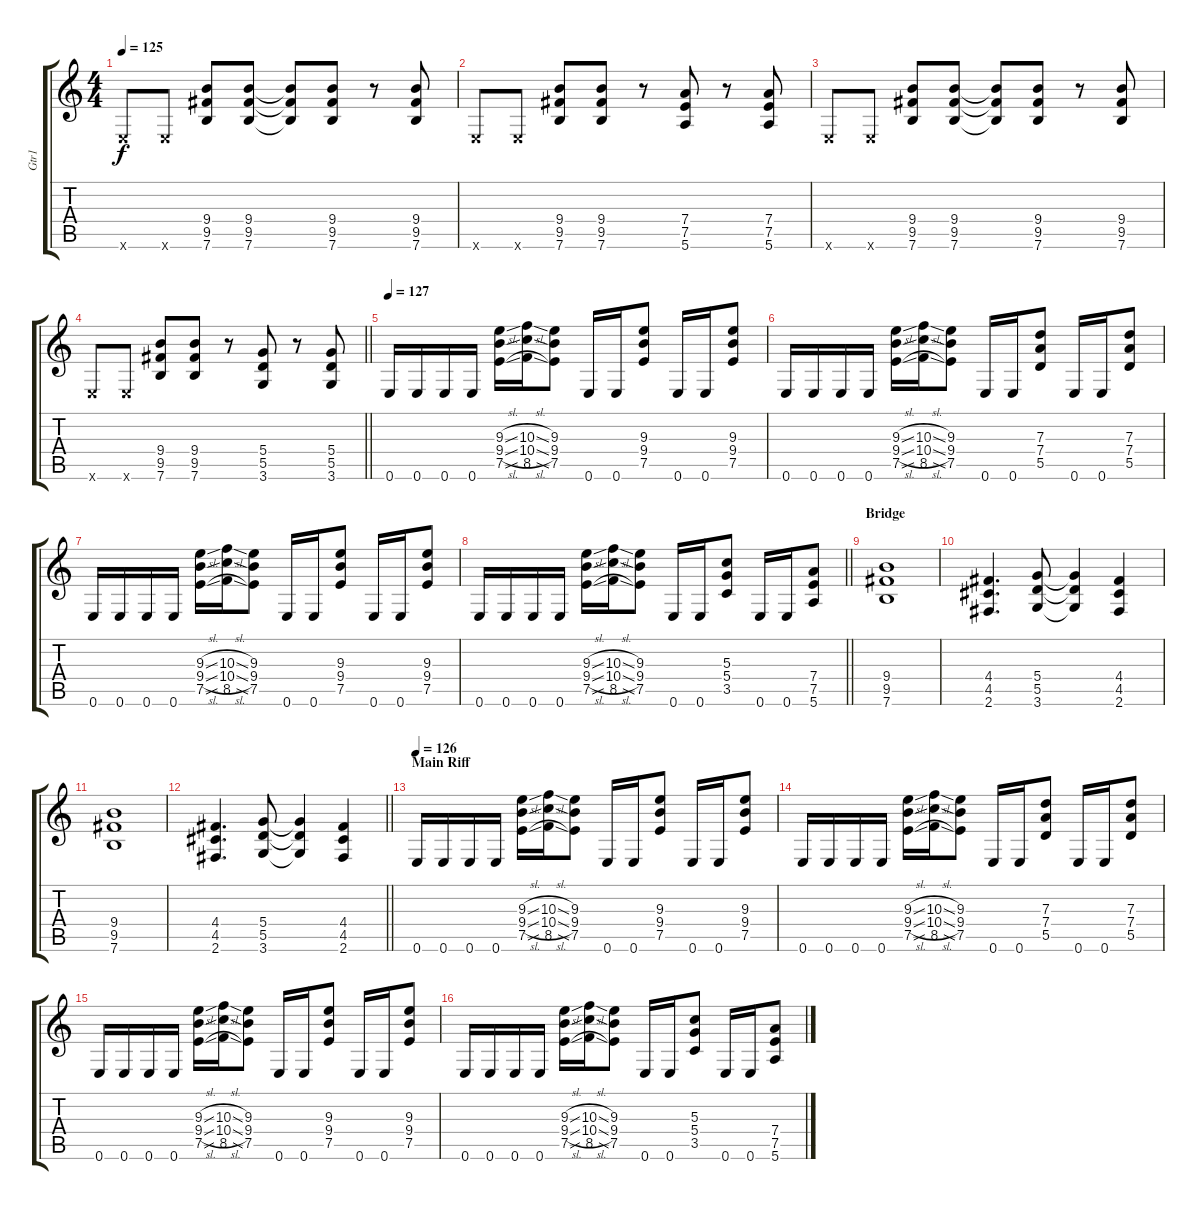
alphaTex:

\track ("Gtr1" "Gtr1") {instrument distortionguitar}
\staff {score tabs}
\tuning (E4 B3 G3 D3 A2 E2) {hide}
\ts (4 4)
\tempo 125
\clef g2
\ks c
0.6{x}.8{dy f} 0.6{x}.8 (9.4 9.5 7.6).8 (9.4 9.5 7.6).8 (9.4{t} 9.5{t} 7.6{t}).8 (9.4 9.5 7.6).8 r.8 (9.4 9.5 7.6).8 |
0.6{x}.8 0.6{x}.8 (9.4 9.5 7.6).8 (9.4 9.5 7.6).8 r.8 (7.4 7.5 5.6).8 r.8 (7.4 7.5 5.6).8 |
0.6{x}.8 0.6{x}.8 (9.4 9.5 7.6).8 (9.4 9.5 7.6).8 (9.4{t} 9.5{t} 7.6{t}).8 (9.4 9.5 7.6).8 r.8 (9.4 9.5 7.6).8 |
\barLineRight lightlight
0.6{x}.8 0.6{x}.8 (9.4 9.5 7.6).8 (9.4 9.5 7.6).8 r.8 (5.4 5.5 3.6).8 r.8 (5.4 5.5 3.6).8 |
\tempo 127
0.6.16 0.6.16 0.6.16 0.6.16 (9.3{sl} 9.4{sl} 7.5{sl}).16 (10.3{sl} 10.4{sl} 8.5{sl}).16 (9.3 9.4 7.5).8 0.6.16 0.6.16 (9.3 9.4 7.5).8 0.6.16 0.6.16 (9.3 9.4 7.5).8 |
0.6.16 0.6.16 0.6.16 0.6.16 (9.3{sl} 9.4{sl} 7.5{sl}).16 (10.3{sl} 10.4{sl} 8.5{sl}).16 (9.3 9.4 7.5).8 0.6.16 0.6.16 (7.3 7.4 5.5).8 0.6.16 0.6.16 (7.3 7.4 5.5).8 |
0.6.16 0.6.16 0.6.16 0.6.16 (9.3{sl} 9.4{sl} 7.5{sl}).16 (10.3{sl} 10.4{sl} 8.5{sl}).16 (9.3 9.4 7.5).8 0.6.16 0.6.16 (9.3 9.4 7.5).8 0.6.16 0.6.16 (9.3 9.4 7.5).8 |
\barLineRight lightlight
0.6.16 0.6.16 0.6.16 0.6.16 (9.3{sl} 9.4{sl} 7.5{sl}).16 (10.3{sl} 10.4{sl} 8.5{sl}).16 (9.3 9.4 7.5).8 0.6.16 0.6.16 (5.3 5.4 3.5).8 0.6.16 0.6.16 (7.4 7.5 5.6).8 |
\section ("" "Bridge")
(9.4 9.5 7.6).1 |
(4.4 4.5 2.6).4{d} (5.4 5.5 3.6).8 (5.4{t} 5.5{t} 3.6{t}).4 (4.4 4.5 2.6).4 |
(9.4 9.5 7.6).1 |
\barLineRight lightlight
(4.4 4.5 2.6).4{d} (5.4 5.5 3.6).8 (5.4{t} 5.5{t} 3.6{t}).4 (4.4 4.5 2.6).4 |
\section ("" "Main Riff")
\tempo 126
0.6.16 0.6.16 0.6.16 0.6.16 (9.3{sl} 9.4{sl} 7.5{sl}).16 (10.3{sl} 10.4{sl} 8.5{sl}).16 (9.3 9.4 7.5).8 0.6.16 0.6.16 (9.3 9.4 7.5).8 0.6.16 0.6.16 (9.3 9.4 7.5).8 |
0.6.16 0.6.16 0.6.16 0.6.16 (9.3{sl} 9.4{sl} 7.5{sl}).16 (10.3{sl} 10.4{sl} 8.5{sl}).16 (9.3 9.4 7.5).8 0.6.16 0.6.16 (7.3 7.4 5.5).8 0.6.16 0.6.16 (7.3 7.4 5.5).8 |
0.6.16 0.6.16 0.6.16 0.6.16 (9.3{sl} 9.4{sl} 7.5{sl}).16 (10.3{sl} 10.4{sl} 8.5{sl}).16 (9.3 9.4 7.5).8 0.6.16 0.6.16 (9.3 9.4 7.5).8 0.6.16 0.6.16 (9.3 9.4 7.5).8 |
0.6.16 0.6.16 0.6.16 0.6.16 (9.3{sl} 9.4{sl} 7.5{sl}).16 (10.3{sl} 10.4{sl} 8.5{sl}).16 (9.3 9.4 7.5).8 0.6.16 0.6.16 (5.3 5.4 3.5).8 0.6.16 0.6.16 (7.4 7.5 5.6).8
